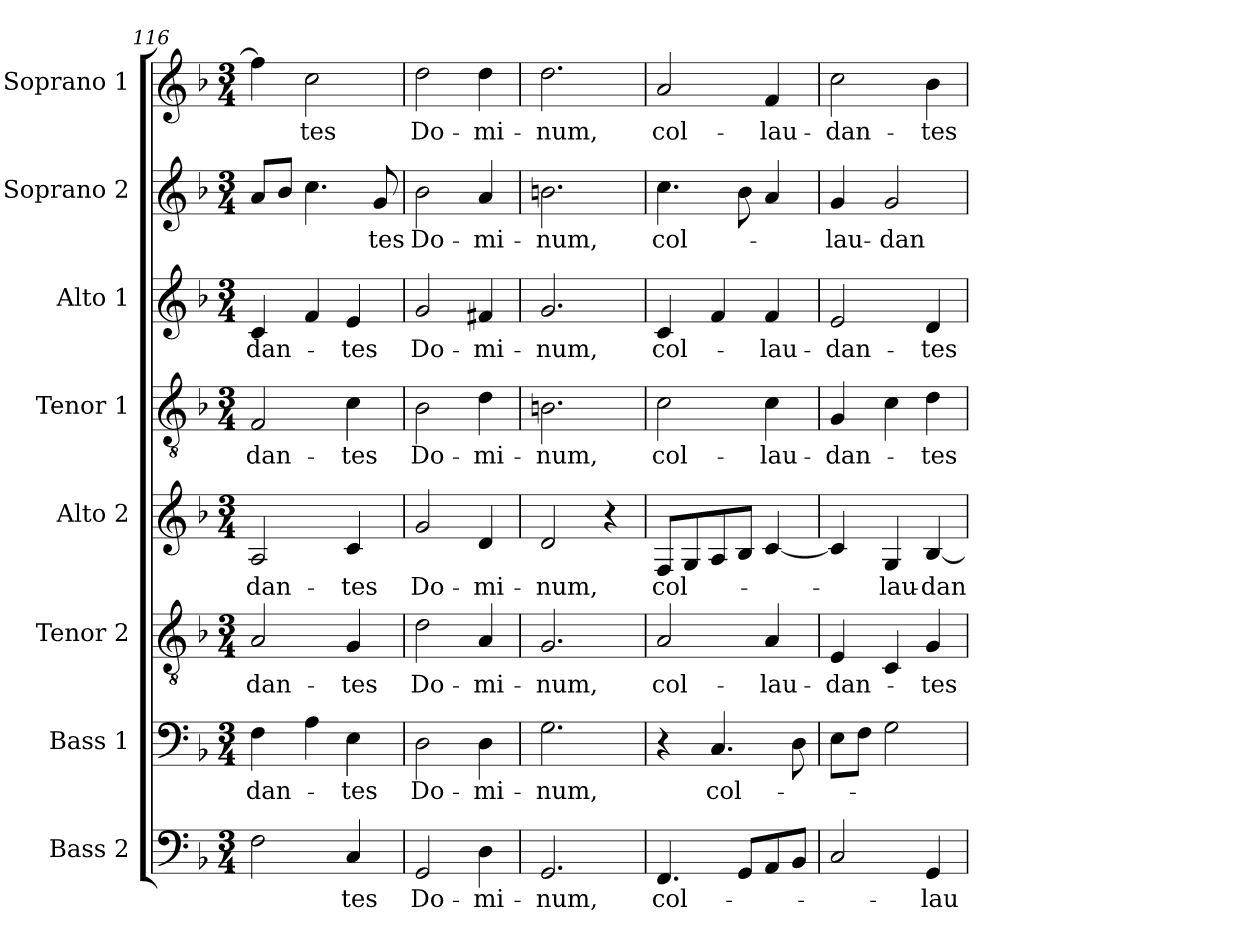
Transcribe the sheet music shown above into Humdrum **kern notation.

**kern	**text	**kern	**text	**kern	**text	**kern	**text	**kern	**text	**kern	**text	**kern	**text	**kern	**text
*part8	*part8	*part7	*part7	*part6	*part6	*part5	*part5	*part4	*part4	*part3	*part3	*part2	*part2	*part1	*part1
*staff8	*staff8	*staff7	*staff7	*staff6	*staff6	*staff5	*staff5	*staff4	*staff4	*staff3	*staff3	*staff2	*staff2	*staff1	*staff1
*I"Bass 2	*	*I"Bass 1	*	*I"Tenor 2	*	*I"Alto 2	*	*I"Tenor 1	*	*I"Alto 1	*	*I"Soprano 2	*	*I"Soprano 1	*
*I'B 2	*	*I'B 1	*	*I'T 2	*	*I'A 2	*	*I'T 1	*	*I'A 1	*	*I'S 2	*	*I'S 1	*
!!LO:LB:g=z
*clefF4	*	*clefF4	*	*clefGv2	*	*clefG2	*	*clefGv2	*	*clefG2	*	*clefG2	*	*clefG2	*
*k[b-]	*	*k[b-]	*	*k[b-]	*	*k[b-]	*	*k[b-]	*	*k[b-]	*	*k[b-]	*	*k[b-]	*
*F:	*	*F:	*	*F:	*	*F:	*	*F:	*	*F:	*	*F:	*	*F:	*
*M3/4	*	*M3/4	*	*M3/4	*	*M3/4	*	*M3/4	*	*M3/4	*	*M3/4	*	*M3/4	*
=116	=116	=116	=116	=116	=116	=116	=116	=116	=116	=116	=116	=116	=116	=116	=116
!	!	!	!LO:LY:b	!	!LO:LY:b	!	!LO:LY:b	!	!LO:LY:b	!	!LO:LY:b	!	!	!	!
2F\	.	4F\	-dan-	2A/	-dan-	2A/	-dan-	2F/	-dan-	4c/	-dan-	8a/L	.	4ff\]	.
.	.	.	.	.	.	.	.	.	.	.	.	8b-/J	.	.	.
!	!	!	!	!	!	!	!	!	!	!	!	!	!	!	!LO:LY:b
.	.	4A\	.	.	.	.	.	.	.	4f/	.	4.cc\	.	2cc\	-tes
!	!LO:LY:b	!	!LO:LY:b	!	!LO:LY:b	!	!LO:LY:b	!	!LO:LY:b	!	!LO:LY:b	!	!	!	!
4C/	-tes	4E\	-tes	4G/	-tes	4c/	-tes	4c\	-tes	4e/	-tes	.	.	.	.
!	!	!	!	!	!	!	!	!	!	!	!	!	!LO:LY:b	!	!
.	.	.	.	.	.	.	.	.	.	.	.	8g/	-tes	.	.
=117	=117	=117	=117	=117	=117	=117	=117	=117	=117	=117	=117	=117	=117	=117	=117
!	!LO:LY:b	!	!LO:LY:b	!	!LO:LY:b	!	!LO:LY:b	!	!LO:LY:b	!	!LO:LY:b	!	!LO:LY:b	!	!LO:LY:b
2GG/	Do-	2D\	Do-	2d\	Do-	2g/	Do-	2B-\	Do-	2g/	Do-	2b-\	Do-	2dd\	Do-
!	!LO:LY:b	!	!LO:LY:b	!	!LO:LY:b	!	!LO:LY:b	!	!LO:LY:b	!	!LO:LY:b	!	!LO:LY:b	!	!LO:LY:b
4D\	-mi-	4D\	-mi-	4A/	-mi-	4d/	-mi-	4d\	-mi-	4f#X/	-mi-	4a/	-mi-	4dd\	-mi-
=118	=118	=118	=118	=118	=118	=118	=118	=118	=118	=118	=118	=118	=118	=118	=118
!	!LO:LY:b	!	!LO:LY:b	!	!LO:LY:b	!	!LO:LY:b	!	!LO:LY:b	!	!LO:LY:b	!	!LO:LY:b	!	!LO:LY:b
2.GG/	-num,	2.G\	-num,	2.G/	-num,	2d/	-num,	2.Bn\	-num,	2.g/	-num,	2.bn\	-num,	2.dd\	-num,
.	.	.	.	.	.	4r	.	.	.	.	.	.	.	.	.
=119	=119	=119	=119	=119	=119	=119	=119	=119	=119	=119	=119	=119	=119	=119	=119
!	!LO:LY:b	!	!	!	!LO:LY:b	!	!LO:LY:b	!	!LO:LY:b	!	!LO:LY:b	!	!LO:LY:b	!	!LO:LY:b
4.FF/	col-	4r	.	2A/	col-	8F/L	col-	2c\	col-	4c/	col-	4.cc\	col-	2a/	col-
.	.	.	.	.	.	8G/	.	.	.	.	.	.	.	.	.
!	!	!	!LO:LY:b	!	!	!	!	!	!	!	!	!	!	!	!
.	.	4.C/	col-	.	.	8A/	.	.	.	4f/	.	.	.	.	.
8GG/L	.	.	.	.	.	8B-/J	.	.	.	.	.	8b-\	.	.	.
!	!	!	!	!	!LO:LY:b	!	!	!	!LO:LY:b	!	!LO:LY:b	!	!	!	!LO:LY:b
8AA/	.	.	.	4A/	-lau-	[4c/	.	4c\	-lau-	4f/	-lau-	4a/	.	4f/	-lau-
8BB-/J	.	8D\	.	.	.	.	.	.	.	.	.	.	.	.	.
!!LO:PB:g=z
=120	=120	=120	=120	=120	=120	=120	=120	=120	=120	=120	=120	=120	=120	=120	=120
!	!	!	!	!	!LO:LY:b	!	!	!	!LO:LY:b	!	!LO:LY:b	!	!LO:LY:b	!	!LO:LY:b
2C/	.	8E\L	.	4E/	-dan-	4c/]	.	4G/	-dan-	2e/	-dan-	4g/	-lau-	2cc\	-dan-
.	.	8F\J	.	.	.	.	.	.	.	.	.	.	.	.	.
!	!	!	!	!	!	!	!LO:LY:b	!	!	!	!	!	!LO:LY:b	!	!
.	.	2G\	.	4C/	.	4G/	-lau-	4c\	.	.	.	2g/	-dan-	.	.
!	!LO:LY:b	!	!	!	!LO:LY:b	!	!LO:LY:b	!	!LO:LY:b	!	!LO:LY:b	!	!	!	!LO:LY:b
4GG/	-lau-	.	.	4G/	-tes	[4B-/	-dan-	4d\	-tes	4d/	-tes	.	.	4b-\	-tes
=	=	=	=	=	=	=	=	=	=	=	=	=	=	=	=
*-	*-	*-	*-	*-	*-	*-	*-	*-	*-	*-	*-	*-	*-	*-	*-
